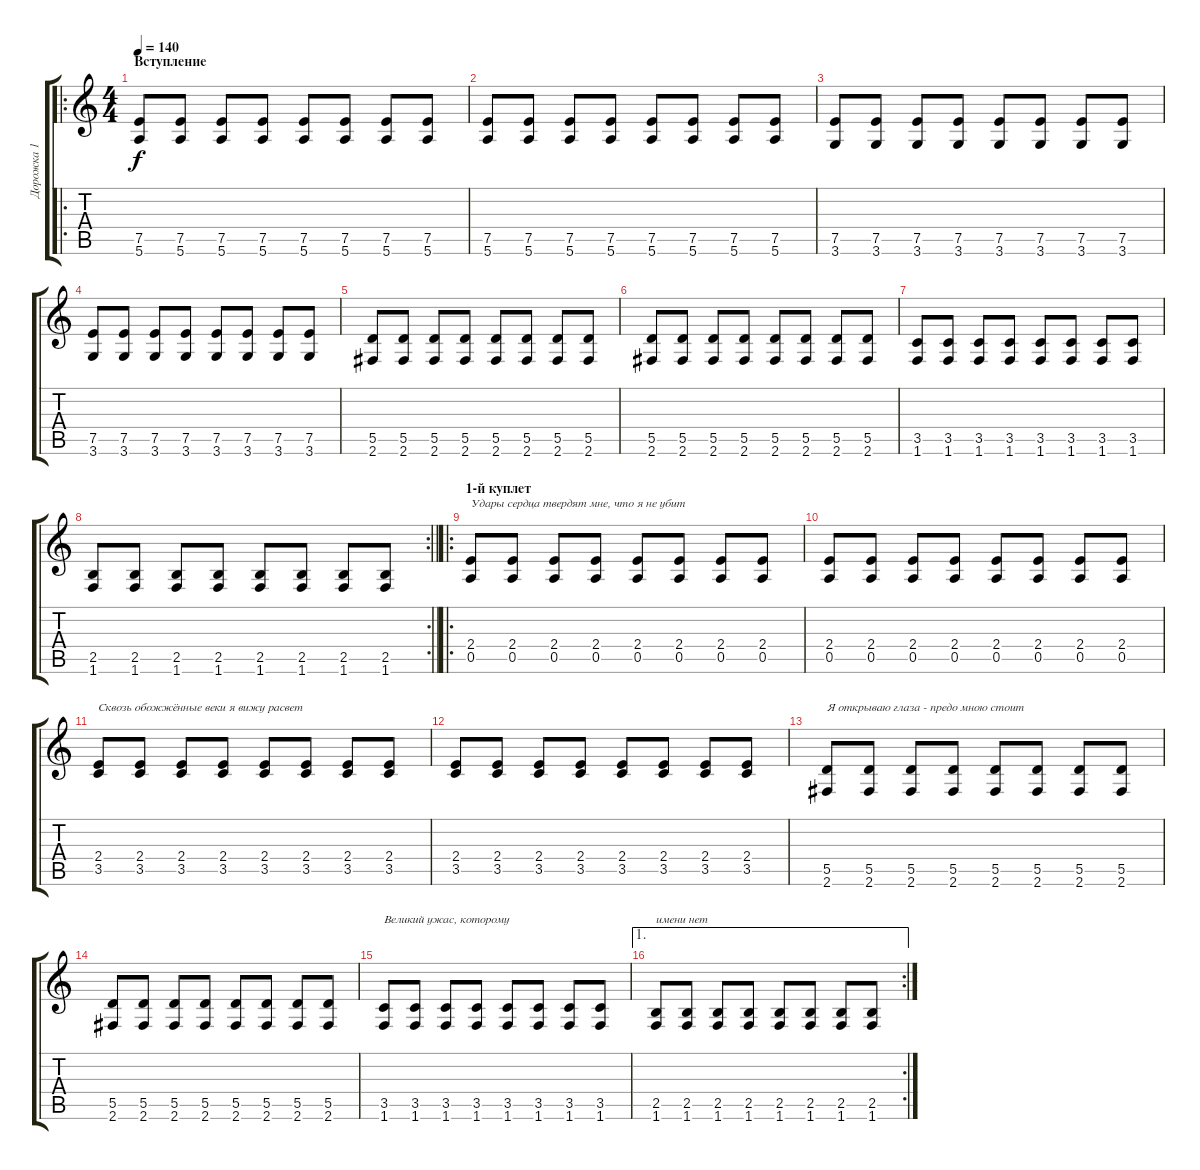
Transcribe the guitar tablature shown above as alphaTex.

\track ("Дорожка 1" "Дорожка 1") {instrument acousticguitarnylon}
\staff {score tabs}
\tuning (E4 B3 G3 D3 A2 E2) {hide}
\ro
\ts (4 4)
\section ("" "Вступление")
\tempo 140
\clef g2
\ks c
(7.5 5.6).8{dy f instrument acousticguitarnylon} (7.5 5.6).8 (7.5 5.6).8 (7.5 5.6).8 (7.5 5.6).8 (7.5 5.6).8 (7.5 5.6).8 (7.5 5.6).8 |
(7.5 5.6).8 (7.5 5.6).8 (7.5 5.6).8 (7.5 5.6).8 (7.5 5.6).8 (7.5 5.6).8 (7.5 5.6).8 (7.5 5.6).8 |
(7.5 3.6).8 (7.5 3.6).8 (7.5 3.6).8 (7.5 3.6).8 (7.5 3.6).8 (7.5 3.6).8 (7.5 3.6).8 (7.5 3.6).8 |
(7.5 3.6).8 (7.5 3.6).8 (7.5 3.6).8 (7.5 3.6).8 (7.5 3.6).8 (7.5 3.6).8 (7.5 3.6).8 (7.5 3.6).8 |
(5.5 2.6).8 (5.5 2.6).8 (5.5 2.6).8 (5.5 2.6).8 (5.5 2.6).8 (5.5 2.6).8 (5.5 2.6).8 (5.5 2.6).8 |
(5.5 2.6).8 (5.5 2.6).8 (5.5 2.6).8 (5.5 2.6).8 (5.5 2.6).8 (5.5 2.6).8 (5.5 2.6).8 (5.5 2.6).8 |
(3.5 1.6).8 (3.5 1.6).8 (3.5 1.6).8 (3.5 1.6).8 (3.5 1.6).8 (3.5 1.6).8 (3.5 1.6).8 (3.5 1.6).8 |
\rc 2
\barLineRight lightlight
(2.5 1.6).8 (2.5 1.6).8 (2.5 1.6).8 (2.5 1.6).8 (2.5 1.6).8 (2.5 1.6).8 (2.5 1.6).8 (2.5 1.6).8 |
\ro
\section ("" "1-й куплет")
(2.4 0.5).8{txt "Удары сердца твердят мне, что я не убит"} (2.4 0.5).8 (2.4 0.5).8 (2.4 0.5).8 (2.4 0.5).8 (2.4 0.5).8 (2.4 0.5).8 (2.4 0.5).8 |
(2.4 0.5).8 (2.4 0.5).8 (2.4 0.5).8 (2.4 0.5).8 (2.4 0.5).8 (2.4 0.5).8 (2.4 0.5).8 (2.4 0.5).8 |
(2.4 3.5).8{txt "Сквозь обожжённые веки я вижу расвет"} (2.4 3.5).8 (2.4 3.5).8 (2.4 3.5).8 (2.4 3.5).8 (2.4 3.5).8 (2.4 3.5).8 (2.4 3.5).8 |
(2.4 3.5).8 (2.4 3.5).8 (2.4 3.5).8 (2.4 3.5).8 (2.4 3.5).8 (2.4 3.5).8 (2.4 3.5).8 (2.4 3.5).8 |
(5.5 2.6).8{txt "Я открываю глаза - предо мною стоит"} (5.5 2.6).8 (5.5 2.6).8 (5.5 2.6).8 (5.5 2.6).8 (5.5 2.6).8 (5.5 2.6).8 (5.5 2.6).8 |
(5.5 2.6).8 (5.5 2.6).8 (5.5 2.6).8 (5.5 2.6).8 (5.5 2.6).8 (5.5 2.6).8 (5.5 2.6).8 (5.5 2.6).8 |
(3.5 1.6).8{txt "Великий ужас, которому"} (3.5 1.6).8 (3.5 1.6).8 (3.5 1.6).8 (3.5 1.6).8 (3.5 1.6).8 (3.5 1.6).8 (3.5 1.6).8 |
\ae 1
\rc 2
(2.5 1.6).8{txt "имени нет"} (2.5 1.6).8 (2.5 1.6).8 (2.5 1.6).8 (2.5 1.6).8 (2.5 1.6).8 (2.5 1.6).8 (2.5 1.6).8
